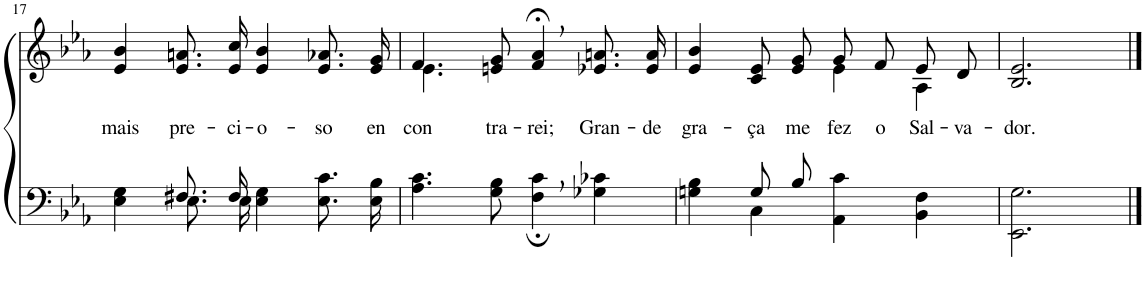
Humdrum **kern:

**kern	**kern	**text
*part2	*part1	*part1
*staff2	*staff1	*staff1
*I"Parte III e IV	*I"Parte I e II	*
!!LO:PB:g=z
*clefF4	*clefG2	*
*Trd-1c-2	*Trd-1c-2	*
*k[b-e-a-]	*k[b-e-a-]	*
*M4/4	*M4/4	*
=17	=17	=17
*^	*	*
!	!	!	!LO:LY:b
4E-\ 4G\	4ryy	4e-/ 4b-/	mais
!	!	!	!LO:LY:b
8.E-\L	8.F#X/L	8.e-/ 8.an/L	pre-
!	!	!	!LO:LY:b
16E-\Jk	16F#/Jk	16e-/ 16cc/Jk	-ci-
!	!	!	!LO:LY:b
4E-\ 4G\	2ryy	4e-/ 4b-/	-o-
!	!	!	!LO:LY:b
8.E-\ 8.c\L	.	8.e-/ 8.a-X/L	-so
!	!	!	!LO:LY:b
16E-\ 16B-\Jk	.	16e-/ 16g/Jk	en-
*v	*v	*	*
=18	=18	=18
*	*^	*
!	!	!	!LO:LY:b
4.A-\ 4.c\	4.f/	4.e-\	-con-
!	!	!	!LO:LY:b
8G\ 8B-\	8en/ 8g/	2ryy	-tra-
!	!	!	!LO:LY:b
4F\;, 4c\;,	4f/;<, 4a-/;<,	.	-rei;
!	!	!	!LO:LY:b
4G-X\ 4c-X\	8.e-X/ 8.an/L	.	Gran-
.	.	8ryy	.
!	!	!	!LO:LY:b
.	16e-/ 16a/Jk	.	-de
=19	=19	=19	=19
*^	*	*	*
!	!	!	!	!LO:LY:b
4ryy	4Gn\ 4B-\	4e-/ 4b-/	2ryy	gra-
!	!	!	!	!LO:LY:b
8G/L	4C\	8c/ 8e-/L	.	-ça
!	!	!	!	!LO:LY:b
8B-/J	.	8e-/ 8g/J	.	me
!	!	!	!	!LO:LY:b
2ryy	4AA-\ 4c\	8g/L	4e-\	fez
!	!	!	!	!LO:LY:b
.	.	8f/J	.	o
!	!	!	!	!LO:LY:b
.	4BB-\ 4F\	8e-/L	4A-\	Sal-
!	!	!	!	!LO:LY:b
.	.	8d/J	.	-va-
*v	*v	*	*	*
*	*v	*v	*
=20	=20	=20
!	!	!LO:LY:b
2.EE-\ 2.G\	2.B-/ 2.e-/	-dor.
==	==	==
*-	*-	*-
